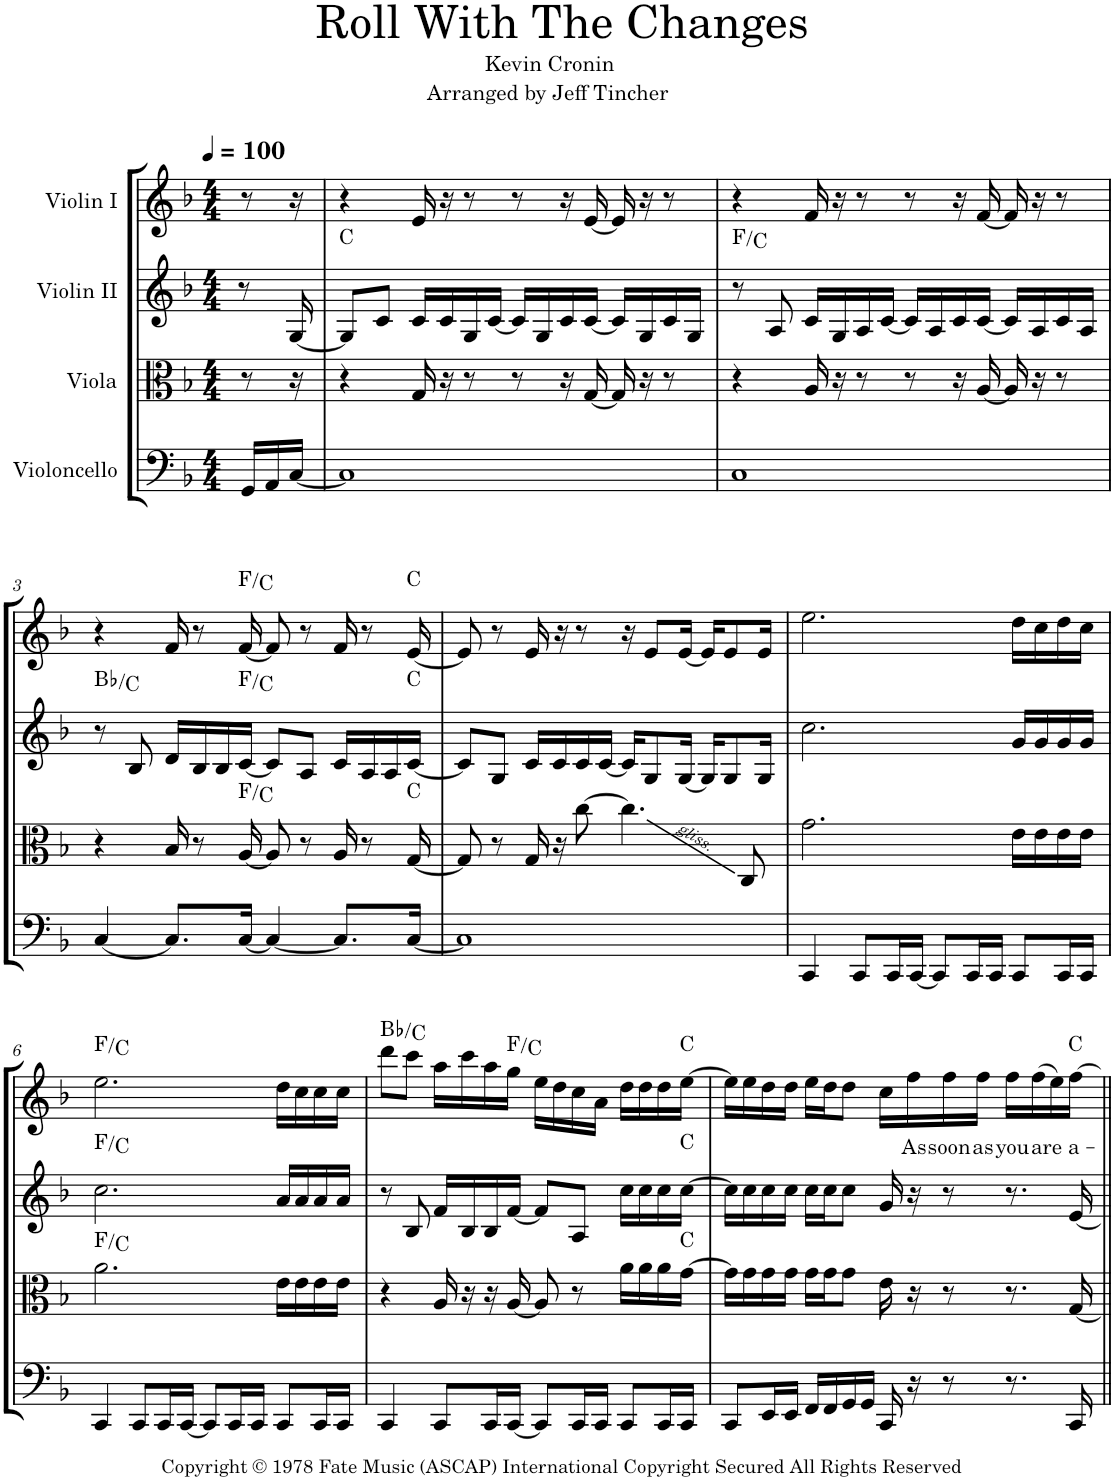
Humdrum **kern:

**kern	**kern	**harte	**kern	**harte	**kern	**text	**harte
*part4	*part3	*part3	*part2	*part2	*part1	*part1	*part1
*staff4	*staff3	*	*staff2	*	*staff1	*staff1	*
*I"Violoncello	*I"Viola	*	*I"Violin II	*	*I"Violin I	*	*
*I'Vc	*I'Vla	*	*I'Vln	*	*I'Vln	*	*
*clefF4	*clefC3	*	*clefG2	*	*clefG2	*	*
*k[b-]	*k[b-]	*	*k[b-]	*	*k[b-]	*	*
*M4/4	*M4/4	*	*M4/4	*	*M4/4	*	*
*MM100	*MM100	*	*MM100	*	*MM100	*	*
=	=	=	=	=	=	=	=
16GG/LL	8r	.	8r	.	8r	.	.
16AA/	.	.	.	.	.	.	.
[16C/JJ	16r	.	[16G/	.	16r	.	.
=1	=1	=1	=1	=1	=1	=1	=1
1C]	4r	.	8G/L]	C:maj	4r	.	.
.	.	.	8c/J	.	.	.	.
.	16G/	.	16c/LL	.	16e/	.	.
.	16r	.	16c/	.	16r	.	.
.	8r	.	16G/	.	8r	.	.
.	.	.	[16c/JJ	.	.	.	.
.	8r	.	16c/LL]	.	8r	.	.
.	.	.	16G/	.	.	.	.
.	16r	.	16c/	.	16r	.	.
.	[16G/	.	[16c/JJ	.	[16e/	.	.
.	16G/]	.	16c/LL]	.	16e/]	.	.
.	16r	.	16G/	.	16r	.	.
.	8r	.	16c/	.	8r	.	.
.	.	.	16G/JJ	.	.	.	.
=2	=2	=2	=2	=2	=2	=2	=2
1C	4r	.	8r	F:maj/5	4r	.	.
.	.	.	8A/	.	.	.	.
.	16A/	.	16c/LL	.	16f/	.	.
.	16r	.	16G/	.	16r	.	.
.	8r	.	16A/	.	8r	.	.
.	.	.	[16c/JJ	.	.	.	.
.	8r	.	16c/LL]	.	8r	.	.
.	.	.	16A/	.	.	.	.
.	16r	.	16c/	.	16r	.	.
.	[16A/	.	[16c/JJ	.	[16f/	.	.
.	16A/]	.	16c/LL]	.	16f/]	.	.
.	16r	.	16A/	.	16r	.	.
.	8r	.	16c/	.	8r	.	.
.	.	.	16A/JJ	.	.	.	.
!!LO:LB:g=z
=3	=3	=3	=3	=3	=3	=3	=3
[4C/	4r	.	8r	Bb:maj/2	4r	.	.
.	.	.	8B-/	.	.	.	.
8.C/L]	16B-/	.	16d/LL	.	16f/	.	.
.	8r	.	16B-/	.	8r	.	.
.	.	.	16B-/	.	.	.	.
[16C/Jk	[16A/	F:maj/5	[16c/JJ	F:maj/5	[16f/	.	F:maj/5
4C/_	8A/]	.	8c/L]	.	8f/]	.	.
.	8r	.	8A/J	.	8r	.	.
8.C/L]	16A/	.	16c/LL	.	16f/	.	.
.	8r	.	16A/	.	8r	.	.
.	.	.	16A/	.	.	.	.
[16C/Jk	[16G/	C:maj	[16c/JJ	C:maj	[16e/	.	C:maj
=4	=4	=4	=4	=4	=4	=4	=4
1C]	8G/]	.	8c/L]	.	8e/]	.	.
.	8r	.	8G/J	.	8r	.	.
.	16G/	.	16c/LL	.	16e/	.	.
.	16r	.	16c/	.	16r	.	.
.	[8cc\	.	16c/	.	8r	.	.
.	.	.	[16c/JJ	.	.	.	.
.	4.cc\]	.	16c/KL]	.	16r	.	.
.	.	.	8G/	.	8e/L	.	.
.	.	.	[16G/Jk	.	[16e/Jk	.	.
.	.	.	16G/KL]	.	16e/KL]	.	.
.	.	.	8G/	.	8e/	.	.
.	8C/	.	.	.	.	.	.
.	.	.	16G/Jk	.	16e/Jk	.	.
=5	=5	=5	=5	=5	=5	=5	=5
4CC/	2.g\	.	2.cc\	.	2.ee\	.	.
8CC/L	.	.	.	.	.	.	.
16CC/L	.	.	.	.	.	.	.
[16CC/JJ	.	.	.	.	.	.	.
8CC/L]	.	.	.	.	.	.	.
16CC/L	.	.	.	.	.	.	.
16CC/JJ	.	.	.	.	.	.	.
8CC/L	16e\LL	.	16g/LL	.	16dd\LL	.	.
.	16e\	.	16g/	.	16cc\	.	.
16CC/L	16e\	.	16g/	.	16dd\	.	.
16CC/JJ	16e\JJ	.	16g/JJ	.	16cc\JJ	.	.
!!LO:LB:g=z
=6	=6	=6	=6	=6	=6	=6	=6
4CC/	2.a\	F:maj/5	2.cc\	F:maj/5	2.ee\	.	F:maj/5
8CC/L	.	.	.	.	.	.	.
16CC/L	.	.	.	.	.	.	.
[16CC/JJ	.	.	.	.	.	.	.
8CC/L]	.	.	.	.	.	.	.
16CC/L	.	.	.	.	.	.	.
16CC/JJ	.	.	.	.	.	.	.
8CC/L	16e\LL	.	16a/LL	.	16dd\LL	.	.
.	16e\	.	16a/	.	16cc\	.	.
16CC/L	16e\	.	16a/	.	16cc\	.	.
16CC/JJ	16e\JJ	.	16a/JJ	.	16cc\JJ	.	.
=7	=7	=7	=7	=7	=7	=7	=7
4CC/	4r	.	8r	.	8ddd\L	.	Bb:maj/2
.	.	.	8B-/	.	8ccc\J	.	.
8CC/L	16A/	.	16f/LL	.	16aa\LL	.	.
.	16r	.	16B-/	.	16ccc\	.	.
16CC/L	16r	.	16B-/	.	16aa\	.	.
[16CC/JJ	[16A/	.	[16f/JJ	.	16gg\JJ	.	F:maj/5
8CC/L]	8A/]	.	8f/L]	.	16ee\LL	.	.
.	.	.	.	.	16dd\	.	.
16CC/L	8r	.	8A/J	.	16cc\	.	.
16CC/JJ	.	.	.	.	16a\JJ	.	.
8CC/L	16a\LL	.	16cc\LL	.	16dd\LL	.	.
.	16a\	.	16cc\	.	16dd\	.	.
16CC/L	16a\	.	16cc\	.	16dd\	.	.
16CC/JJ	[16g\JJ	C:maj	[16cc\JJ	C:maj	[16ee\JJ	.	C:maj
=8	=8	=8	=8	=8	=8	=8	=8
8CC/L	16g\LL]	.	16cc\LL]	.	16ee\LL]	.	.
.	16g\	.	16cc\	.	16ee\	.	.
16EE/L	16g\	.	16cc\	.	16dd\	.	.
16EE/JJ	16g\JJ	.	16cc\JJ	.	16dd\JJ	.	.
16FF/LL	16g\LL	.	16cc\LL	.	16ee\LL	.	.
16FF/	16g\J	.	16cc\J	.	16dd\J	.	.
16GG/	8g\J	.	8cc\J	.	8dd\J	.	.
16GG/JJ	.	.	.	.	.	.	.
16CC/	16e\	.	16g/	.	16cc\LL	.	.
!	!	!	!	!	!	!LO:LY:b	!
16r	16r	.	16r	.	16ff\	As	.
!	!	!	!	!	!	!LO:LY:b	!
8r	8r	.	8r	.	16ff\	soon	.
!	!	!	!	!	!	!LO:LY:b	!
.	.	.	.	.	16ff\JJ	as	.
!	!	!	!	!	!	!LO:LY:b	!
8.r	8.r	.	8.r	.	16ff\LL	you	.
!	!	!	!	!	!	!LO:LY:b	!
.	.	.	.	.	(16ff\	are	.
.	.	.	.	.	16ee\)	.	.
!	!	!	!	!	!	!LO:LY:b	!
16CC/	[16G/	.	[16e/	.	[16ff\JJ	a-	C:maj
=||	=||	=||	=||	=||	=||	=||	=||
*-	*-	*-	*-	*-	*-	*-	*-
